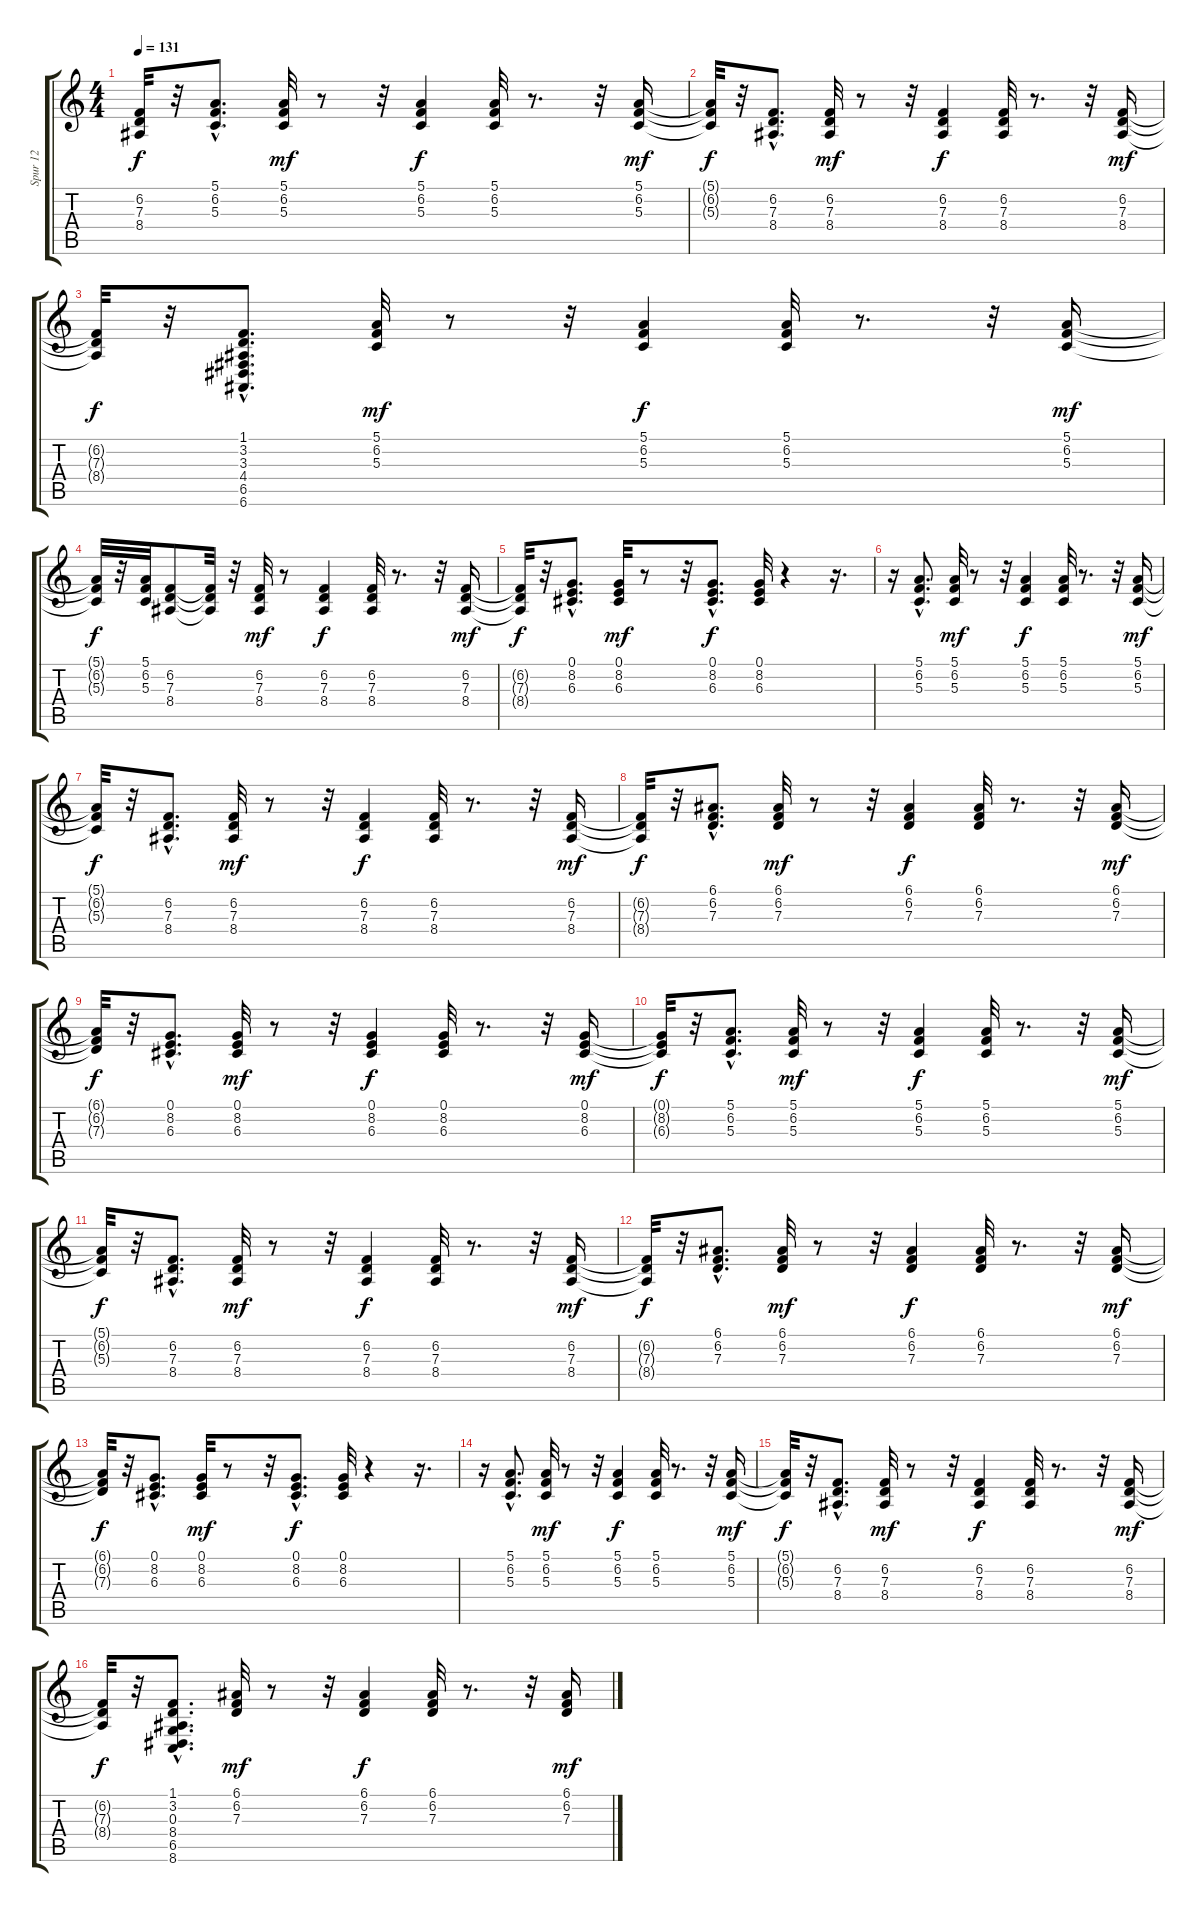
\track ("Spur 12" "Spur 12") {instrument acousticgrandpiano}
\staff {score tabs}
\tuning (E4 B3 G3 D3 A2 E2) {hide}
\ts (4 4)
\tempo 131
\clef g2
\ks c
(6.2{t} 7.3{t} 8.4{t}).32{dy f} r.32 (5.1{hac} 6.2{hac} 5.3{hac}).8{d} (5.1 6.2 5.3).32{dy mf} r.8 r.32 (5.1 6.2 5.3).4{dy f} (5.1 6.2 5.3).32 r.8{d} r.32 (5.1 6.2 5.3).16{dy mf} |
(5.1{t} 6.2{t} 5.3{t}).32{dy f} r.32 (6.2{hac} 7.3{hac} 8.4{hac}).8{d} (6.2 7.3 8.4).32{dy mf} r.8 r.32 (6.2 7.3 8.4).4{dy f} (6.2 7.3 8.4).32 r.8{d} r.32 (6.2 7.3 8.4).16{dy mf} |
(6.2{t} 7.3{t} 8.4{t}).32{dy f} r.32 (1.1 3.2 3.3 4.4{hac} 6.5{hac} 6.6{hac}).8{d} (5.1 6.2 5.3).32{dy mf} r.8 r.32 (5.1 6.2 5.3).4{dy f} (5.1 6.2 5.3).32 r.8{d} r.32 (5.1 6.2 5.3).16{dy mf} |
(5.1{t} 6.2{t} 5.3{t}).32{dy f} r.32 (5.1 6.2 5.3).32 (6.2 7.3 8.4).8 (6.2{t} 7.3{t} 8.4{t}).32 r.32 (6.2 7.3 8.4).32{dy mf} r.8 (6.2 7.3 8.4).4{dy f} (6.2 7.3 8.4).32 r.8{d} r.32 (6.2 7.3 8.4).16{dy mf} |
(6.2{t} 7.3{t} 8.4{t}).32{dy f} r.32 (0.1{hac} 8.2{hac} 6.3{hac}).8{d} (0.1 8.2 6.3).32{dy mf} r.8 r.32 (0.1{hac} 8.2{hac} 6.3{hac}).8{d dy f} (0.1 8.2 6.3).32 r.4 r.16{d} |
r.16 (5.1{hac} 6.2{hac} 5.3{hac}).8{d} (5.1 6.2 5.3).32{dy mf} r.8 r.32 (5.1 6.2 5.3).4{dy f} (5.1 6.2 5.3).32 r.8{d} r.32 (5.1 6.2 5.3).16{dy mf} |
(5.1{t} 6.2{t} 5.3{t}).32{dy f} r.32 (6.2{hac} 7.3{hac} 8.4{hac}).8{d} (6.2 7.3 8.4).32{dy mf} r.8 r.32 (6.2 7.3 8.4).4{dy f} (6.2 7.3 8.4).32 r.8{d} r.32 (6.2 7.3 8.4).16{dy mf} |
(6.2{t} 7.3{t} 8.4{t}).32{dy f} r.32 (6.1{hac} 6.2{hac} 7.3{hac}).8{d} (6.1 6.2 7.3).32{dy mf} r.8 r.32 (6.1 6.2 7.3).4{dy f} (6.1 6.2 7.3).32 r.8{d} r.32 (6.1 6.2 7.3).16{dy mf} |
(6.1{t} 6.2{t} 7.3{t}).32{dy f} r.32 (0.1{hac} 8.2{hac} 6.3{hac}).8{d} (0.1 8.2 6.3).32{dy mf} r.8 r.32 (0.1 8.2 6.3).4{dy f} (0.1 8.2 6.3).32 r.8{d} r.32 (0.1 8.2 6.3).16{dy mf} |
(0.1{t} 8.2{t} 6.3{t}).32{dy f} r.32 (5.1{hac} 6.2{hac} 5.3{hac}).8{d} (5.1 6.2 5.3).32{dy mf} r.8 r.32 (5.1 6.2 5.3).4{dy f} (5.1 6.2 5.3).32 r.8{d} r.32 (5.1 6.2 5.3).16{dy mf} |
(5.1{t} 6.2{t} 5.3{t}).32{dy f} r.32 (6.2{hac} 7.3{hac} 8.4{hac}).8{d} (6.2 7.3 8.4).32{dy mf} r.8 r.32 (6.2 7.3 8.4).4{dy f} (6.2 7.3 8.4).32 r.8{d} r.32 (6.2 7.3 8.4).16{dy mf} |
(6.2{t} 7.3{t} 8.4{t}).32{dy f} r.32 (6.1{hac} 6.2{hac} 7.3{hac}).8{d} (6.1 6.2 7.3).32{dy mf} r.8 r.32 (6.1 6.2 7.3).4{dy f} (6.1 6.2 7.3).32 r.8{d} r.32 (6.1 6.2 7.3).16{dy mf} |
(6.1{t} 6.2{t} 7.3{t}).32{dy f} r.32 (0.1{hac} 8.2{hac} 6.3{hac}).8{d} (0.1 8.2 6.3).32{dy mf} r.8 r.32 (0.1{hac} 8.2{hac} 6.3{hac}).8{d dy f} (0.1 8.2 6.3).32 r.4 r.16{d} |
r.16 (5.1{hac} 6.2{hac} 5.3{hac}).8{d} (5.1 6.2 5.3).32{dy mf} r.8 r.32 (5.1 6.2 5.3).4{dy f} (5.1 6.2 5.3).32 r.8{d} r.32 (5.1 6.2 5.3).16{dy mf} |
(5.1{t} 6.2{t} 5.3{t}).32{dy f} r.32 (6.2{hac} 7.3{hac} 8.4{hac}).8{d} (6.2 7.3 8.4).32{dy mf} r.8 r.32 (6.2 7.3 8.4).4{dy f} (6.2 7.3 8.4).32 r.8{d} r.32 (6.2 7.3 8.4).16{dy mf} |
(6.2{t} 7.3{t} 8.4{t}).32{dy f} r.32 (1.1 3.2 0.3{hac} 8.4 6.5{hac} 8.6{hac}).8{d} (6.1 6.2 7.3).32{dy mf} r.8 r.32 (6.1 6.2 7.3).4{dy f} (6.1 6.2 7.3).32 r.8{d} r.32 (6.1 6.2 7.3).16{dy mf}
